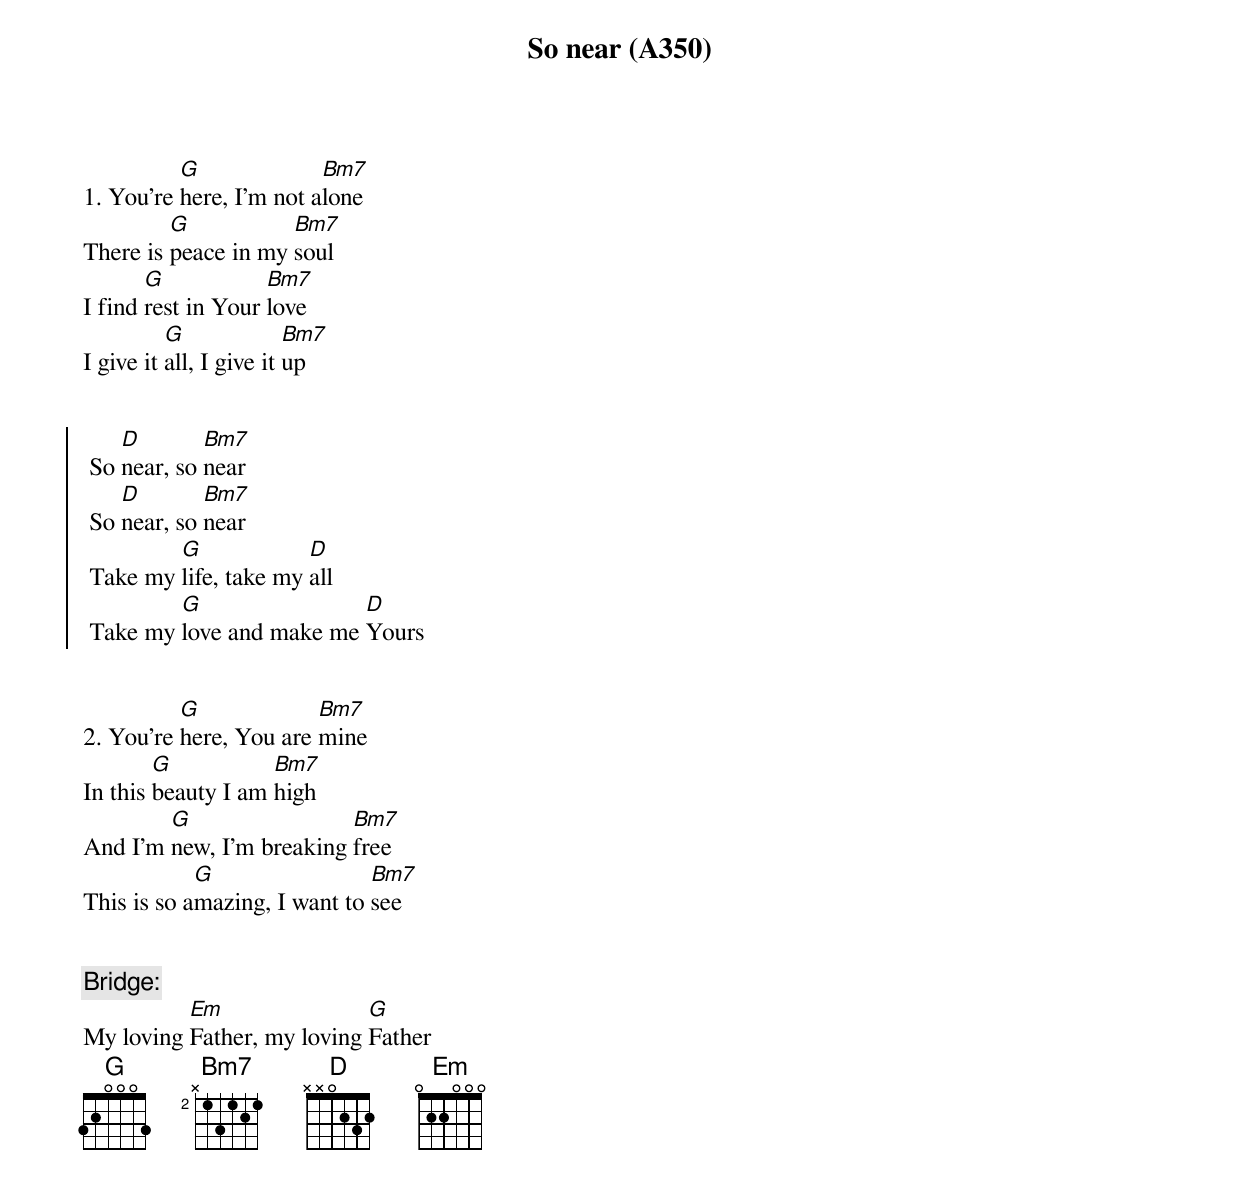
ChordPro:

{title: So near (A350)}
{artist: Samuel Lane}

1. You're [G]here, I'm not a[Bm7]lone
There is [G]peace in my [Bm7]soul
I find [G]rest in Your [Bm7]love
I give it [G]all, I give it [Bm7]up


{soc}
 So [D]near, so [Bm7]near
 So [D]near, so [Bm7]near
 Take my [G]life, take my [D]all
 Take my [G]love and make me [D]Yours
 {eoc}


2. You're [G]here, You are [Bm7]mine
In this [G]beauty I am [Bm7]high
And I'm [G]new, I'm breaking [Bm7]free
This is so a[G]mazing, I want to [Bm7]see


{comment: Bridge:}
My loving [Em]Father, my loving [G]Father
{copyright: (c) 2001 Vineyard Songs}
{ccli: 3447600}
